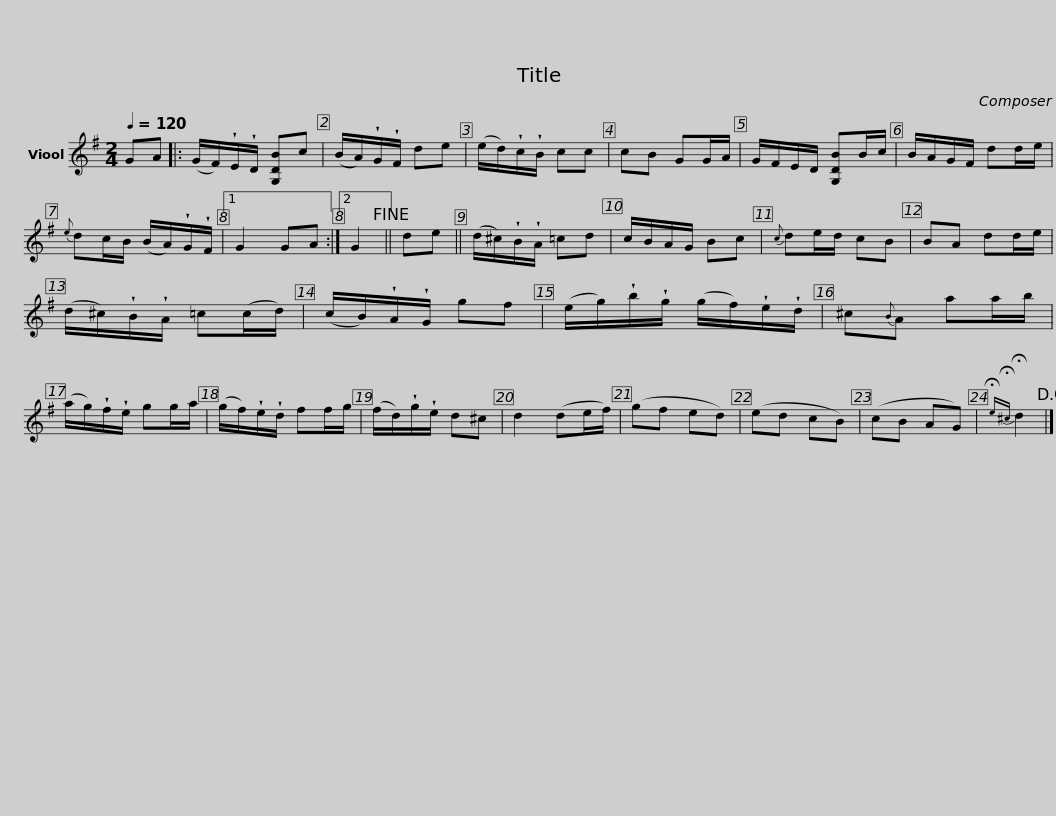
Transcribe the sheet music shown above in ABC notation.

X:1
L:1/8
Q:1/4=120
M:2/4
I:linebreak $
K:G
V:1 treble
V:1
 GA |: (G/F/)!wedge!E/!wedge!D/ [G,DB]c | (B/A/)!wedge!G/!wedge!F/ de | (e/d/)!wedge!c/!wedge!B/ cc | cB GG/A/ |$ %5
 G/F/E/D/ [G,DB]B/c/ | B/A/G/F/ dd/e/ |{e} dc/B/ (B/A/)!wedge!G/!wedge!F/ |1 G2 GA :|2 G2!fine! ||$ %10
 de || (d/^c/)!wedge!B/!wedge!A/ =cd | c/B/A/G/ Bc |{c} de/d/ cB | BA dd/e/ |$ %15
 (d/^c/)!wedge!B/!wedge!A/ =c(c/d/) | (c/B/)!wedge!A/!wedge!G/ gf | (e/g/)!wedge!b/!wedge!g/ (g/f/)!wedge!e/!wedge!d/ | ^c{B}A aa/b/ |$ (a/g/)!wedge!f/!wedge!e/ gg/a/ | %20
 (g/f/)!wedge!e/!wedge!d/ ff/g/ | (f/d/)!wedge!g/!wedge!e/ d^c | d2 (de/f/) |$ (gf ed) | (ed cB) | %25
 (cB AG) |{!fermata!e!fermata!^c} !fermata!d2!D.C.! |] %27
